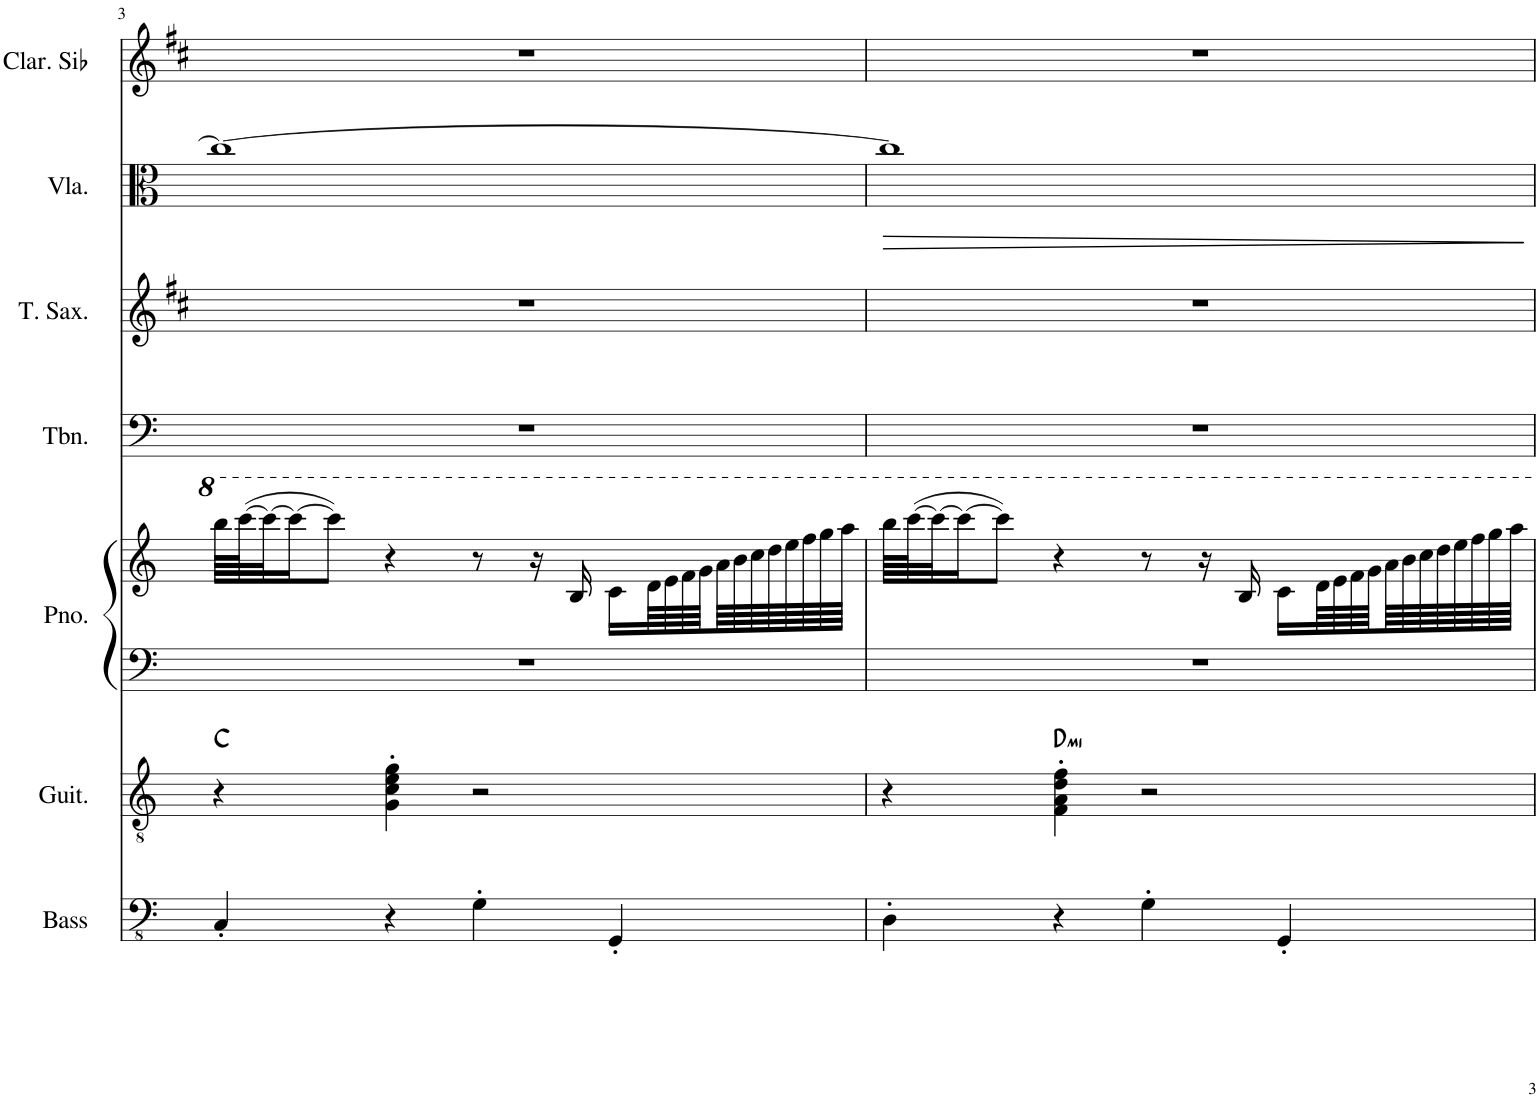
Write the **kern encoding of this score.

**kern	**kern	**harte	**kern	**kern	**dynam
*part4	*part3	*part3	*part2	*part1	*part1
*staff4	*staff3	*	*staff2	*staff1	*staff1
*I"Acoustic Bass	*I"Acoustic Guitar	*	*I"Piano	*I"Viola	*
*I'Bass	*I'Guit.	*	*I'Pno.	*I'Vla.	*
!!LO:PB:g=z
*clefFv4	*clefGv2	*	*clefG2	*clefC3	*
*k[]	*k[]	*	*k[]	*k[]	*
*M4/4	*M4/4	*	*M4/4	*M4/4	*
=3	=3	=3	=3	=3	=3
4CC'/	4r	C:maj	64bbb\LLLL	1cc_	.
.	.	.	([64cccc\J	.	.
.	.	.	32cccc\J_	.	.
.	.	.	16cccc\J_	.	.
.	.	.	8cccc\J])	.	.
4r	4G\' 4c\' 4e\' 4g\'	.	4r	.	.
4GG'\	2r	.	8r	.	.
.	.	.	16r	.	.
.	.	.	16b/	.	.
4GGG'/	.	.	16cc\LL	.	.
.	.	.	64dd\LL	.	.
.	.	.	64ee\	.	.
.	.	.	64ff\	.	.
.	.	.	64gg\	.	.
.	.	.	64aa\	.	.
.	.	.	64bb\	.	.
.	.	.	64ccc\	.	.
.	.	.	64ddd\	.	.
.	.	.	64eee\	.	.
.	.	.	64fff\	.	.
.	.	.	64ggg\	.	.
.	.	.	64aaa\JJJJ	.	.
=4	=4	=4	=4	=4	=4
!	!	!	!	!	!LO:HP:b
4DD'\	4r	.	64bbb\LLLL	1cc]	>
.	.	.	([64cccc\J	.	.
.	.	.	32cccc\J_	.	.
.	.	.	16cccc\J_	.	.
.	.	.	8cccc\J])	.	.
!	!	!LO:H:kt=mi	!	!	!
4r	4F\' 4A\' 4d\' 4f\'	D:min	4r	.	.
4GG'\	2r	.	8r	.	.
.	.	.	16r	.	.
.	.	.	16b/	.	.
4GGG'/	.	.	16cc\LL	.	.
.	.	.	64dd\LL	.	.
.	.	.	64ee\	.	.
.	.	.	64ff\	.	.
.	.	.	64gg\	.	.
.	.	.	64aa\	.	.
.	.	.	64bb\	.	.
.	.	.	64ccc\	.	.
.	.	.	64ddd\	.	.
.	.	.	64eee\	.	.
.	.	.	64fff\	.	.
.	.	.	64ggg\	.	.
.	.	.	64aaa\JJJJ	.	.
.	.	.	.	.	]
=	=	=	=	=	=
*-	*-	*-	*-	*-	*-
